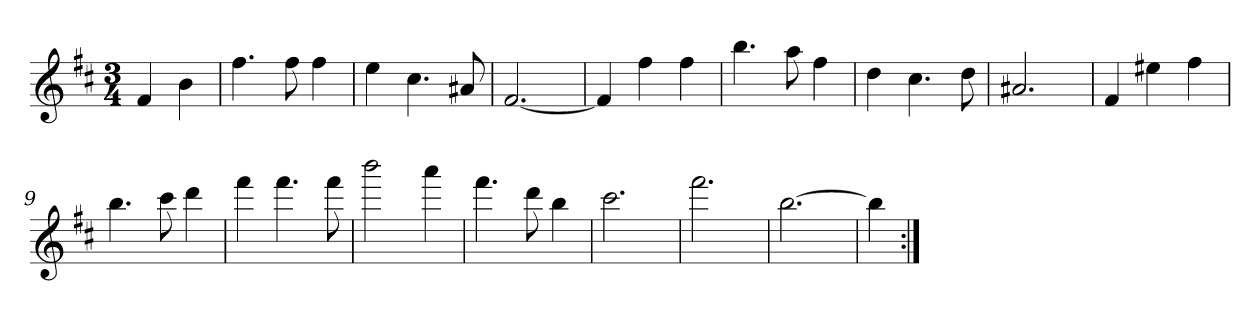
**kern
*part1
*staff1
*clefG2
*k[f#c#]
*b:
*M3/4
=
4f#/
4b\
=1
4.ff#\
8ff#\
4ff#\
=2
4ee\
4.cc#\
8a#X/
=3
[2.f#/
=4
4f#/]
4ff#\
4ff#\
=5
4.bb\
8aa\
4ff#\
=6
4dd\
4.cc#\
8dd\
!!LO:LB:g=z
=7
2.a#X/
=8
4f#/
4ee#X\
4ff#\
=9
4.bb\
8ccc#\
4ddd\
=10
4fff#\
4.fff#\
8fff#\
=11
2bbb\
4aaa\
=12
4.fff#\
8ddd\
4bb\
!!LO:LB:g=z
=13
2.ccc#\
=14
2.fff#\
=15
[2.bb\
=16
4bb\]
=:|!
*-
